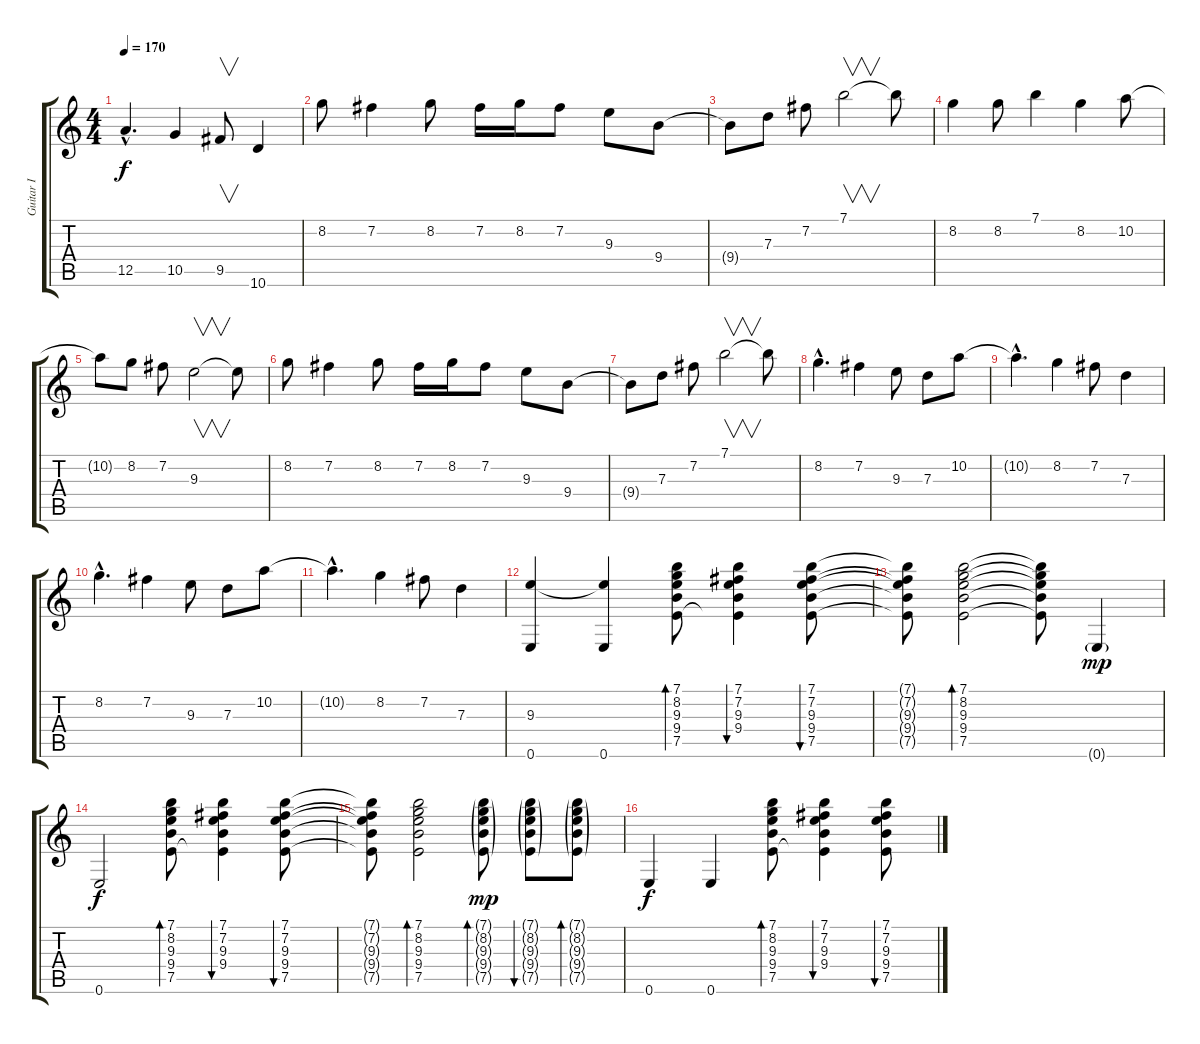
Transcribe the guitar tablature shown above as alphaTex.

\track ("Guitar I" "Guitar I") {instrument distortionguitar}
\staff {score tabs}
\tuning (E4 B3 G3 D3 A2 E2) {hide}
\ts (4 4)
\tempo 170
\clef g2
\ks c
12.5{hac t}.4{d dy f} 10.5.4 9.5.8{v} 10.6.4 |
8.2.8 7.2.4 8.2.8 7.2.16 8.2.16 7.2.8 9.3.8 9.4.8 |
9.4{t}.8 7.3.8 7.2.8 7.1.2{v} 7.1{t}.8 |
8.2.4 8.2.8 7.1.4 8.2.4 10.2.8 |
10.2{t}.8 8.2.8 7.2.8 9.3.2{v} 9.3{t}.8 |
8.2.8 7.2.4 8.2.8 7.2.16 8.2.16 7.2.8 9.3.8 9.4.8 |
9.4{t}.8 7.3.8 7.2.8 7.1.2{v} 7.1{t}.8 |
8.2{hac}.4{d} 7.2.4 9.3.8 7.3.8 10.2.8 |
10.2{hac t}.4{d} 8.2.4 7.2.8 7.3.4 |
8.2{hac}.4{d} 7.2.4 9.3.8 7.3.8 10.2.8 |
10.2{hac t}.4{d} 8.2.4 7.2.8 7.3.4 |
(9.3 0.6).4{volume 11 instrument acousticguitarsteel} (9.3{t} 0.6).4 (7.1 8.2 9.3 9.4 7.5).8{bd 120} (7.1 7.2 9.3 9.4 7.5{t}).4{bu 120} (7.1 7.2 9.3 9.4 7.5).8{bu 120} |
(7.1{t} 7.2{t} 9.3{t} 9.4{t} 7.5{t}).8 (7.1 8.2 9.3 9.4 7.5).2{bd 120} (7.1{t} 8.2{t} 9.3{t} 9.4{t} 7.5{t}).8 0.6{g}.4{dy mp} |
0.6.2{dy f} (7.1 8.2 9.3 9.4 7.5).8{bd 120} (7.1 7.2 9.3 9.4 7.5{t}).4{bu 120} (7.1 7.2 9.3 9.4 7.5).8{bu 120} |
(7.1{t} 7.2{t} 9.3{t} 9.4{t} 7.5{t}).8 (7.1 8.2 9.3 9.4 7.5).2{bd 120} (7.1{g} 8.2{g} 9.3{g} 9.4{g} 7.5{g}).8{bd 120 dy mp} (7.1{g} 8.2{g} 9.3{g} 9.4{g} 7.5{g}).8{bu 120} (7.1{g} 8.2{g} 9.3{g} 9.4{g} 7.5{g}).8{bd 120} |
0.6.4{dy f} 0.6.4 (7.1 8.2 9.3 9.4 7.5).8{bd 120} (7.1 7.2 9.3 9.4 7.5{t}).4{bu 120} (7.1 7.2 9.3 9.4 7.5).8{bu 120}
